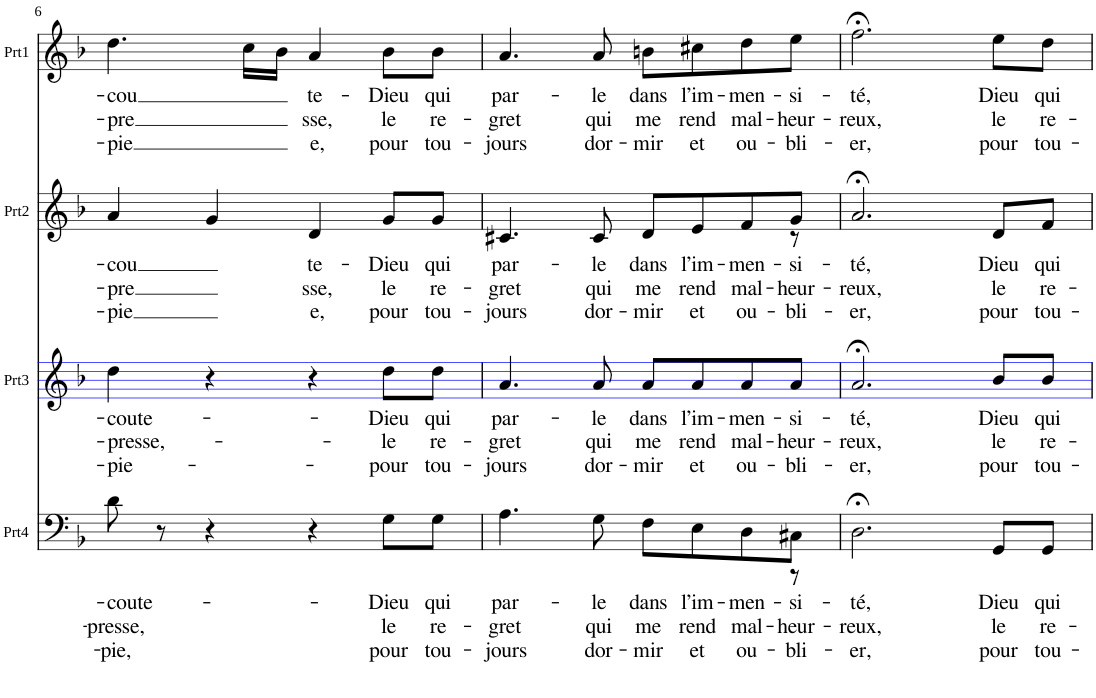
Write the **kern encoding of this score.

**kern	**text	**text	**text	**kern	**text	**text	**text	**kern	**text	**text	**text	**kern	**text	**text	**text
*part4	*part4	*part4	*part4	*part3	*part3	*part3	*part3	*part2	*part2	*part2	*part2	*part1	*part1	*part1	*part1
*staff4	*staff4	*staff4	*staff4	*staff3	*staff3	*staff3	*staff3	*staff2	*staff2	*staff2	*staff2	*staff1	*staff1	*staff1	*staff1
*I"Part 4	*	*	*	*I"Part 3	*	*	*	*I"Part 2	*	*	*	*I"Part 1	*	*	*
*I'Prt4	*	*	*	*I'Prt3	*	*	*	*I'Prt2	*	*	*	*I'Prt1	*	*	*
!!LO:PB:g=z
*clefF4	*	*	*	*clefG2	*	*	*	*clefG2	*	*	*	*clefG2	*	*	*
*k[b-]	*	*	*	*k[b-]	*	*	*	*k[b-]	*	*	*	*k[b-]	*	*	*
*F:	*	*	*	*F:	*	*	*	*F:	*	*	*	*F:	*	*	*
*M4/4	*	*	*	*M4/4	*	*	*	*M4/4	*	*	*	*M4/4	*	*	*
*met(c)	*	*	*	*met(c)	*	*	*	*met(c)	*	*	*	*met(c)	*	*	*
=6	=6	=6	=6	=6	=6	=6	=6	=6	=6	=6	=6	=6	=6	=6	=6
!	!LO:LY:b	!LO:LY:b	!LO:LY:b	!	!LO:LY:b	!LO:LY:b	!LO:LY:b	!	!LO:LY:b	!LO:LY:b	!LO:LY:b	!	!LO:LY:b	!LO:LY:b	!LO:LY:b
8d\	-coute-	-presse,	-pie,	4dd\	-coute-	-presse,-	-pie-	4a/	-cou	-pre	-pie	4.dd\	-cou	-pre	-pie
8r	.	.	.	.	.	.	.	.	.	.	.	.	.	.	.
4r	.	.	.	4r	.	.	.	4g/	.	.	.	.	.	.	.
.	.	.	.	.	.	.	.	.	.	.	.	16cc\LL	.	.	.
.	.	.	.	.	.	.	.	.	.	.	.	16b-\JJ	.	.	.
!	!	!	!	!	!	!	!	!	!LO:LY:b	!LO:LY:b	!LO:LY:b	!	!LO:LY:b	!LO:LY:b	!LO:LY:b
4r	.	.	.	4r	.	.	.	4d/	te-	sse,	e,	4a/	te-	sse,	e,
!	!LO:LY:b	!LO:LY:b	!LO:LY:b	!	!LO:LY:b	!LO:LY:b	!LO:LY:b	!	!LO:LY:b	!LO:LY:b	!LO:LY:b	!	!LO:LY:b	!LO:LY:b	!LO:LY:b
8G\L	-Dieu	le	pour	8dd\L	-Dieu	le	-pour	8g/L	-Dieu	le	pour	8b-\L	-Dieu	le	pour
!	!LO:LY:b	!LO:LY:b	!LO:LY:b	!	!LO:LY:b	!LO:LY:b	!LO:LY:b	!	!LO:LY:b	!LO:LY:b	!LO:LY:b	!	!LO:LY:b	!LO:LY:b	!LO:LY:b
8G\J	qui	re-	tou-	8dd\J	qui	re-	tou-	8g/J	qui	re-	tou-	8b-\J	qui	re-	tou-
=7	=7	=7	=7	=7	=7	=7	=7	=7	=7	=7	=7	=7	=7	=7	=7
!	!LO:LY:b	!LO:LY:b	!LO:LY:b	!	!LO:LY:b	!LO:LY:b	!LO:LY:b	!	!LO:LY:b	!LO:LY:b	!LO:LY:b	!	!LO:LY:b	!LO:LY:b	!LO:LY:b
*^	*	*	*	*	*	*	*	*^	*	*	*	*	*	*	*
4.A\	2..ryy	par-	-gret	-jours	4.a/	par-	-gret	-jours	4.c#X/	2..ryy	par-	-gret	-jours	4.a/	par-	-gret	-jours
!	!	!LO:LY:b	!LO:LY:b	!LO:LY:b	!	!LO:LY:b	!LO:LY:b	!LO:LY:b	!	!	!LO:LY:b	!LO:LY:b	!LO:LY:b	!	!LO:LY:b	!LO:LY:b	!LO:LY:b
8G\	.	-le	qui	dor-	8a/	-le	qui	dor-	8c#/	.	-le	qui	dor-	8a/	-le	qui	dor-
!	!	!LO:LY:b	!LO:LY:b	!LO:LY:b	!	!LO:LY:b	!LO:LY:b	!LO:LY:b	!	!	!LO:LY:b	!LO:LY:b	!LO:LY:b	!	!LO:LY:b	!LO:LY:b	!LO:LY:b
8F\L	.	dans	me	-mir	8a/L	dans	me	-mir	8d/L	.	dans	me	-mir	8bn\L	dans	me	-mir
!	!	!LO:LY:b	!LO:LY:b	!LO:LY:b	!	!LO:LY:b	!LO:LY:b	!LO:LY:b	!	!	!LO:LY:b	!LO:LY:b	!LO:LY:b	!	!LO:LY:b	!LO:LY:b	!LO:LY:b
8E\	.	l’im-	rend	et	8a/	l’im-	rend	et	8e/	.	l’im-	rend	et	8cc#X\	l’im-	rend	et
!	!	!LO:LY:b	!LO:LY:b	!LO:LY:b	!	!LO:LY:b	!LO:LY:b	!LO:LY:b	!	!	!LO:LY:b	!LO:LY:b	!LO:LY:b	!	!LO:LY:b	!LO:LY:b	!LO:LY:b
8D\	.	-men-	mal-	ou-	8a/	-men-	mal-	ou-	8f/	.	-men-	mal-	ou-	8dd\	-men-	mal-	ou-
!	!	!LO:LY:b	!LO:LY:b	!LO:LY:b	!	!LO:LY:b	!LO:LY:b	!LO:LY:b	!	!	!LO:LY:b	!LO:LY:b	!LO:LY:b	!	!LO:LY:b	!LO:LY:b	!LO:LY:b
8C#X\J	8r	-si-	-heur-	-bli-	8a/J	-si-	-heur-	-bli-	8g/J	8r	-si-	-heur-	-bli-	8ee\J	-si-	-heur-	-bli-
=8	=8	=8	=8	=8	=8	=8	=8	=8	=8	=8	=8	=8	=8	=8	=8	=8	=8
!	!	!LO:LY:b	!LO:LY:b	!LO:LY:b	!	!LO:LY:b	!LO:LY:b	!LO:LY:b	!	!	!LO:LY:b	!LO:LY:b	!LO:LY:b	!	!LO:LY:b	!LO:LY:b	!LO:LY:b
*v	*v	*	*	*	*	*	*	*	*v	*v	*	*	*	*	*	*	*
2.D;<\	-té,	-reux,	-er,	2.a;</	-té,	-reux,	-er,	2.a;</	-té,	-reux,	-er,	2.ff;<\	-té,	-reux,	-er,
!	!LO:LY:b	!LO:LY:b	!LO:LY:b	!	!LO:LY:b	!LO:LY:b	!LO:LY:b	!	!LO:LY:b	!LO:LY:b	!LO:LY:b	!	!LO:LY:b	!LO:LY:b	!LO:LY:b
8GG/L	Dieu	le	pour	8b-/L	Dieu	le	pour	8d/L	Dieu	le	pour	8ee\L	Dieu	le	pour
!	!LO:LY:b	!LO:LY:b	!LO:LY:b	!	!LO:LY:b	!LO:LY:b	!LO:LY:b	!	!LO:LY:b	!LO:LY:b	!LO:LY:b	!	!LO:LY:b	!LO:LY:b	!LO:LY:b
8GG/J	qui	re-	tou-	8b-/J	qui	re-	tou-	8f/J	qui	re-	tou-	8dd\J	qui	re-	tou-
=	=	=	=	=	=	=	=	=	=	=	=	=	=	=	=
*-	*-	*-	*-	*-	*-	*-	*-	*-	*-	*-	*-	*-	*-	*-	*-
